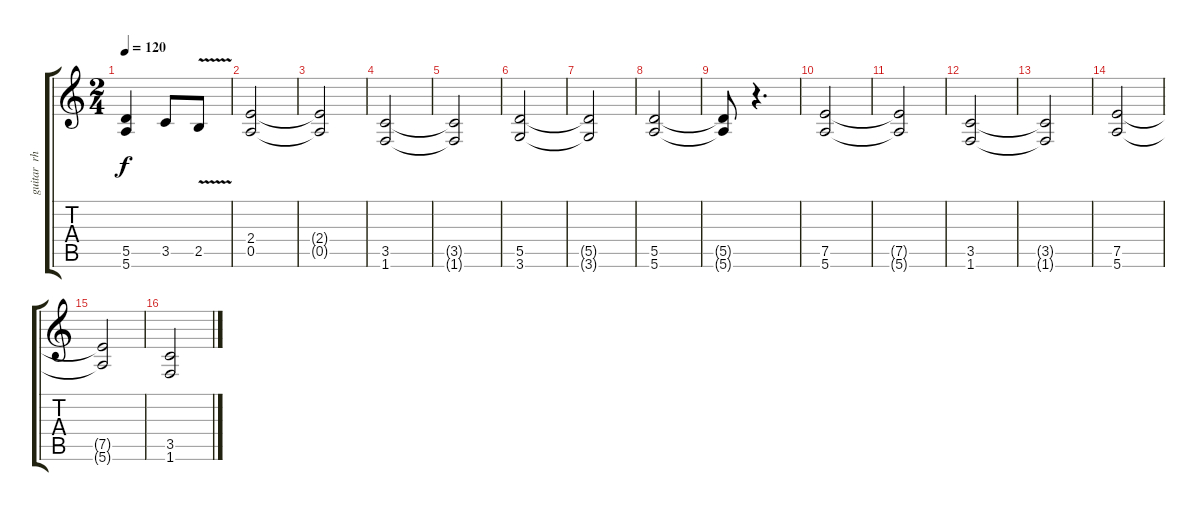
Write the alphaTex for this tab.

\track ("guitar  rhythm  left" "guitar  rh") {instrument distortionguitar}
\staff {score tabs}
\tuning (E4 B3 G3 D3 A2 E2) {hide}
\ts (2 4)
\tempo 120
\clef g2
\ks c
(5.5{t} 5.6{t}).4{dy f} 3.5.8 2.5{v}.8 |
(2.4 0.5).2 |
(2.4{t} 0.5{t}).2 |
(3.5 1.6).2 |
(3.5{t} 1.6{t}).2 |
(5.5 3.6).2 |
(5.5{t} 3.6{t}).2 |
(5.5 5.6).2 |
(5.5{t} 5.6{t}).8 r.4{d} |
(7.5 5.6).2 |
(7.5{t} 5.6{t}).2 |
(3.5 1.6).2 |
(3.5{t} 1.6{t}).2 |
(7.5 5.6).2 |
(7.5{t} 5.6{t}).2 |
(3.5 1.6).2
